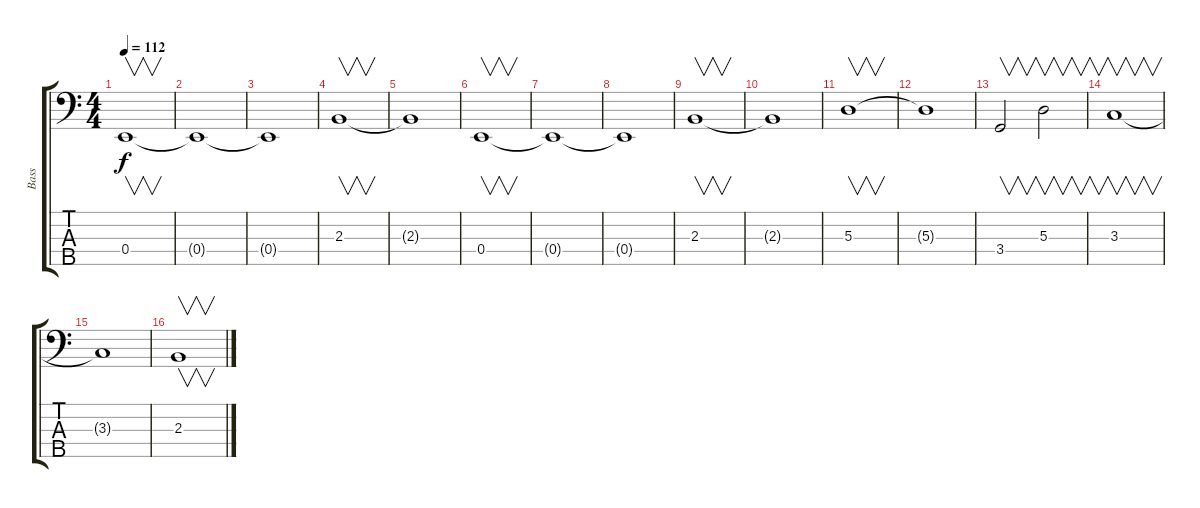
\track ("Bass" "Bass") {instrument electricbassfinger}
\staff {score tabs}
\tuning (G2 D2 A1 E1 B0) {hide}
\ts (4 4)
\tempo 112
\clef f4
\ks c
0.4.1{v dy f} |
0.4{t}.1 |
0.4{t}.1 |
2.3.1{v} |
2.3{t}.1 |
0.4.1{v} |
0.4{t}.1 |
0.4{t}.1 |
2.3.1{v} |
2.3{t}.1 |
5.3.1{v} |
5.3{t}.1 |
3.4.2{v} 5.3.2{v} |
3.3.1{v} |
3.3{t}.1 |
2.3.1{v}
